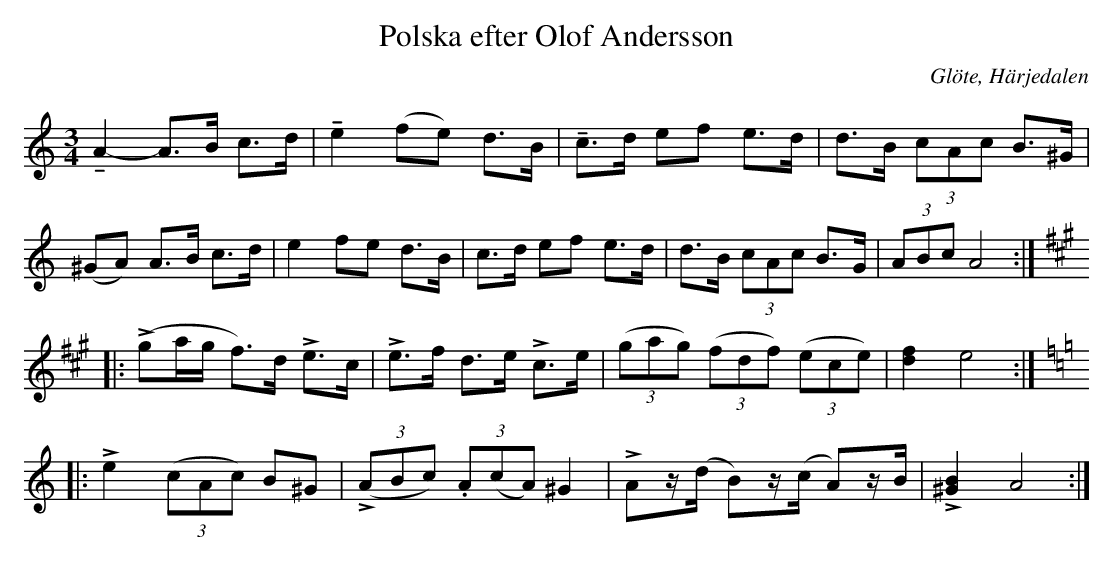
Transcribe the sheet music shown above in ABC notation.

X:1
T:Polska efter Olof Andersson
O:Glöte, Härjedalen
M:3/4
L:1/8
U:K=tenuto
U:L=>
K:Am
KA2- A>B c>d | Ke2 (fe) d>B | Kc>d ef e>d | d>B (3cAc B>^G |
(^GA) A>B c>d | e2 fe d>B | c>d ef e>d | d>B (3cAc B>G | (3ABc A4 ::
K:A
(!>!ga/g/ f>)d !>!e>c | !>!e>f d>e !>!c>e | ((3gag) ((3fdf) ((3ece) | [d2f2] e4 ::
K:Am
Le2 ((3cAc) B^G | !>!((3ABc) (3.A(cA) ^G2 | !>!Az/(d/ B)z/(c/ A)z/B/ | !>![^G2B2] A4 :|
